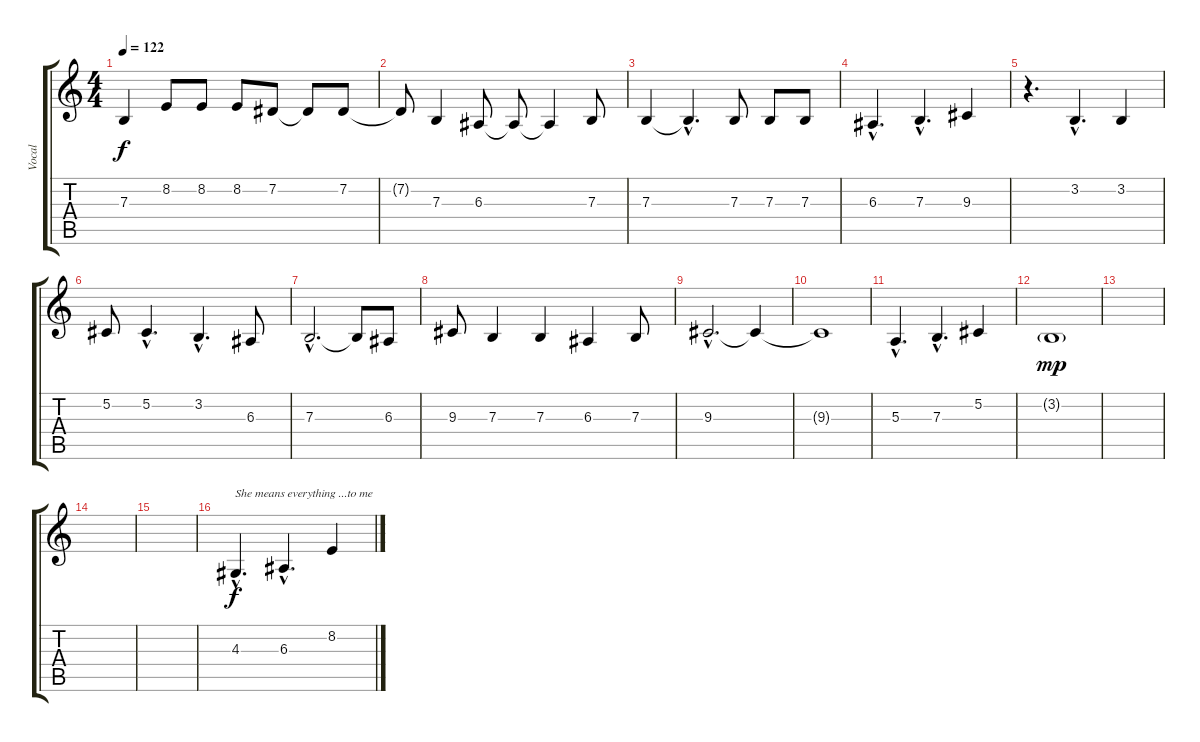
\track ("Vocal" "Vocal") {instrument violin}
\staff {score tabs}
\tuning (Db4 Ab3 E3 B2 Gb2 B1) {hide}
\ts (4 4)
\tempo 122
\clef g2
\ks c
7.3{t}.4{dy f} 8.2.8 8.2.8 8.2.8 7.2.8 7.2{t}.8 7.2.8 |
7.2{t}.8 7.3.4 6.3.8 6.3{t}.8 6.3{t}.4 7.3.8 |
7.3.4 7.3{hac t}.4{d} 7.3.8 7.3.8 7.3.8 |
6.3{hac}.4{d} 7.3{hac}.4{d} 9.3.4 |
r.4{d} 3.2{hac}.4{d} 3.2.4 |
5.2.8 5.2{hac}.4{d} 3.2{hac}.4{d} 6.3.8 |
7.3{hac}.2{d} 7.3{t}.8 6.3.8 |
9.3.8 7.3.4 7.3.4 6.3.4 7.3.8 |
9.3{hac}.2{d} 9.3{t}.4 |
9.3{t}.1 |
5.3{hac}.4{d} 7.3{hac}.4{d} 5.2.4 |
3.2{g}.1{dy mp} |
|
|
|
4.3{hac}.4{d txt "She means everything ...to me" dy f} 6.3{hac}.4{d} 8.2.4
